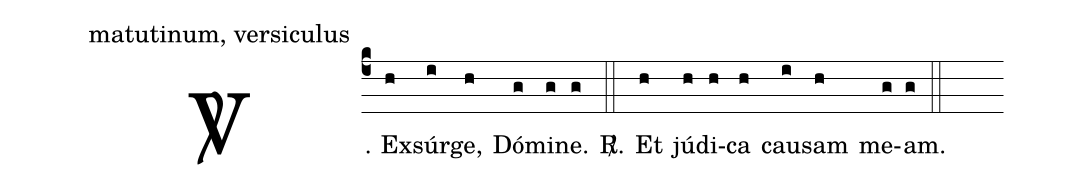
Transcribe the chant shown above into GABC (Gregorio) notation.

office-part: matutinum, versiculus;
%%
(c4)
<sp>V/</sp>. Ex(h)súr(i)ge,(h) Dó(g)mi(g)ne.(g) <sp>R/</sp>.(::)
Et(h) jú(h)di(h)ca(h) cau(i)sam(h) me(g)am.(g) (::)
